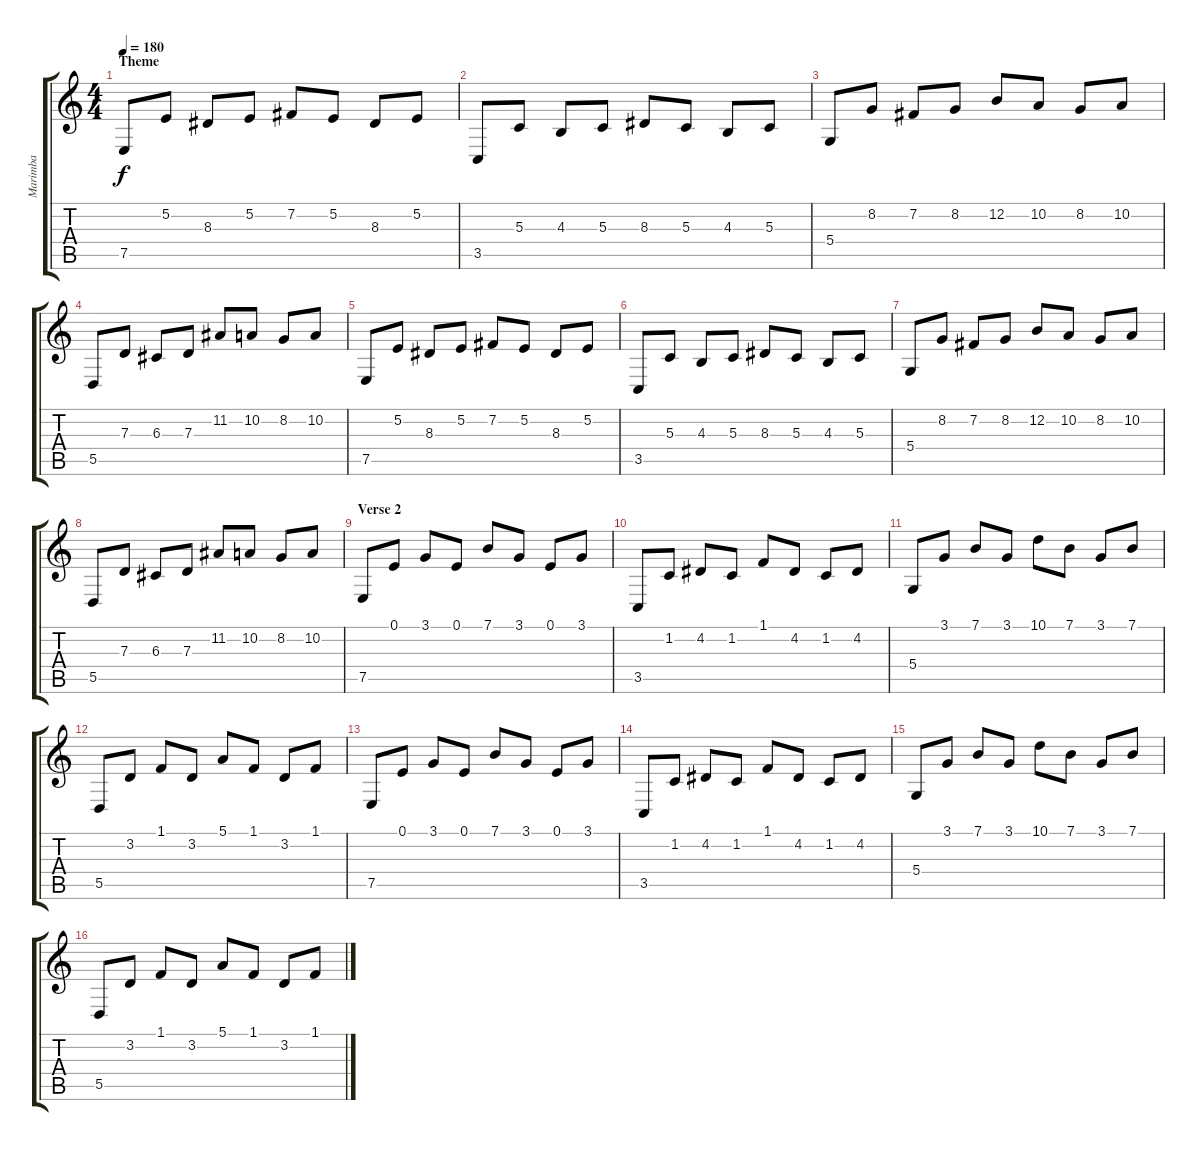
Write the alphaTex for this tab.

\track ("Marimba" "Marimba") {instrument marimba}
\staff {score tabs}
\tuning (E4 B3 G3 D3 A2 E2) {hide}
\ts (4 4)
\section ("" "Theme")
\tempo 180
\clef g2
\ks c
7.5.8{dy f} 5.2.8 8.3.8 5.2.8 7.2.8 5.2.8 8.3.8 5.2.8 |
3.5.8 5.3.8 4.3.8 5.3.8 8.3.8 5.3.8 4.3.8 5.3.8 |
5.4.8 8.2.8 7.2.8 8.2.8 12.2.8 10.2.8 8.2.8 10.2.8 |
5.5.8 7.3.8 6.3.8 7.3.8 11.2.8 10.2.8 8.2.8 10.2.8 |
7.5.8 5.2.8 8.3.8 5.2.8 7.2.8 5.2.8 8.3.8 5.2.8 |
3.5.8 5.3.8 4.3.8 5.3.8 8.3.8 5.3.8 4.3.8 5.3.8 |
5.4.8 8.2.8 7.2.8 8.2.8 12.2.8 10.2.8 8.2.8 10.2.8 |
5.5.8 7.3.8 6.3.8 7.3.8 11.2.8 10.2.8 8.2.8 10.2.8 |
\section ("" "Verse 2")
7.5.8 0.1.8 3.1.8 0.1.8 7.1.8 3.1.8 0.1.8 3.1.8 |
3.5.8 1.2.8 4.2.8 1.2.8 1.1.8 4.2.8 1.2.8 4.2.8 |
5.4.8 3.1.8 7.1.8 3.1.8 10.1.8 7.1.8 3.1.8 7.1.8 |
5.5.8 3.2.8 1.1.8 3.2.8 5.1.8 1.1.8 3.2.8 1.1.8 |
7.5.8 0.1.8 3.1.8 0.1.8 7.1.8 3.1.8 0.1.8 3.1.8 |
3.5.8 1.2.8 4.2.8 1.2.8 1.1.8 4.2.8 1.2.8 4.2.8 |
5.4.8 3.1.8 7.1.8 3.1.8 10.1.8 7.1.8 3.1.8 7.1.8 |
5.5.8 3.2.8 1.1.8 3.2.8 5.1.8 1.1.8 3.2.8 1.1.8
